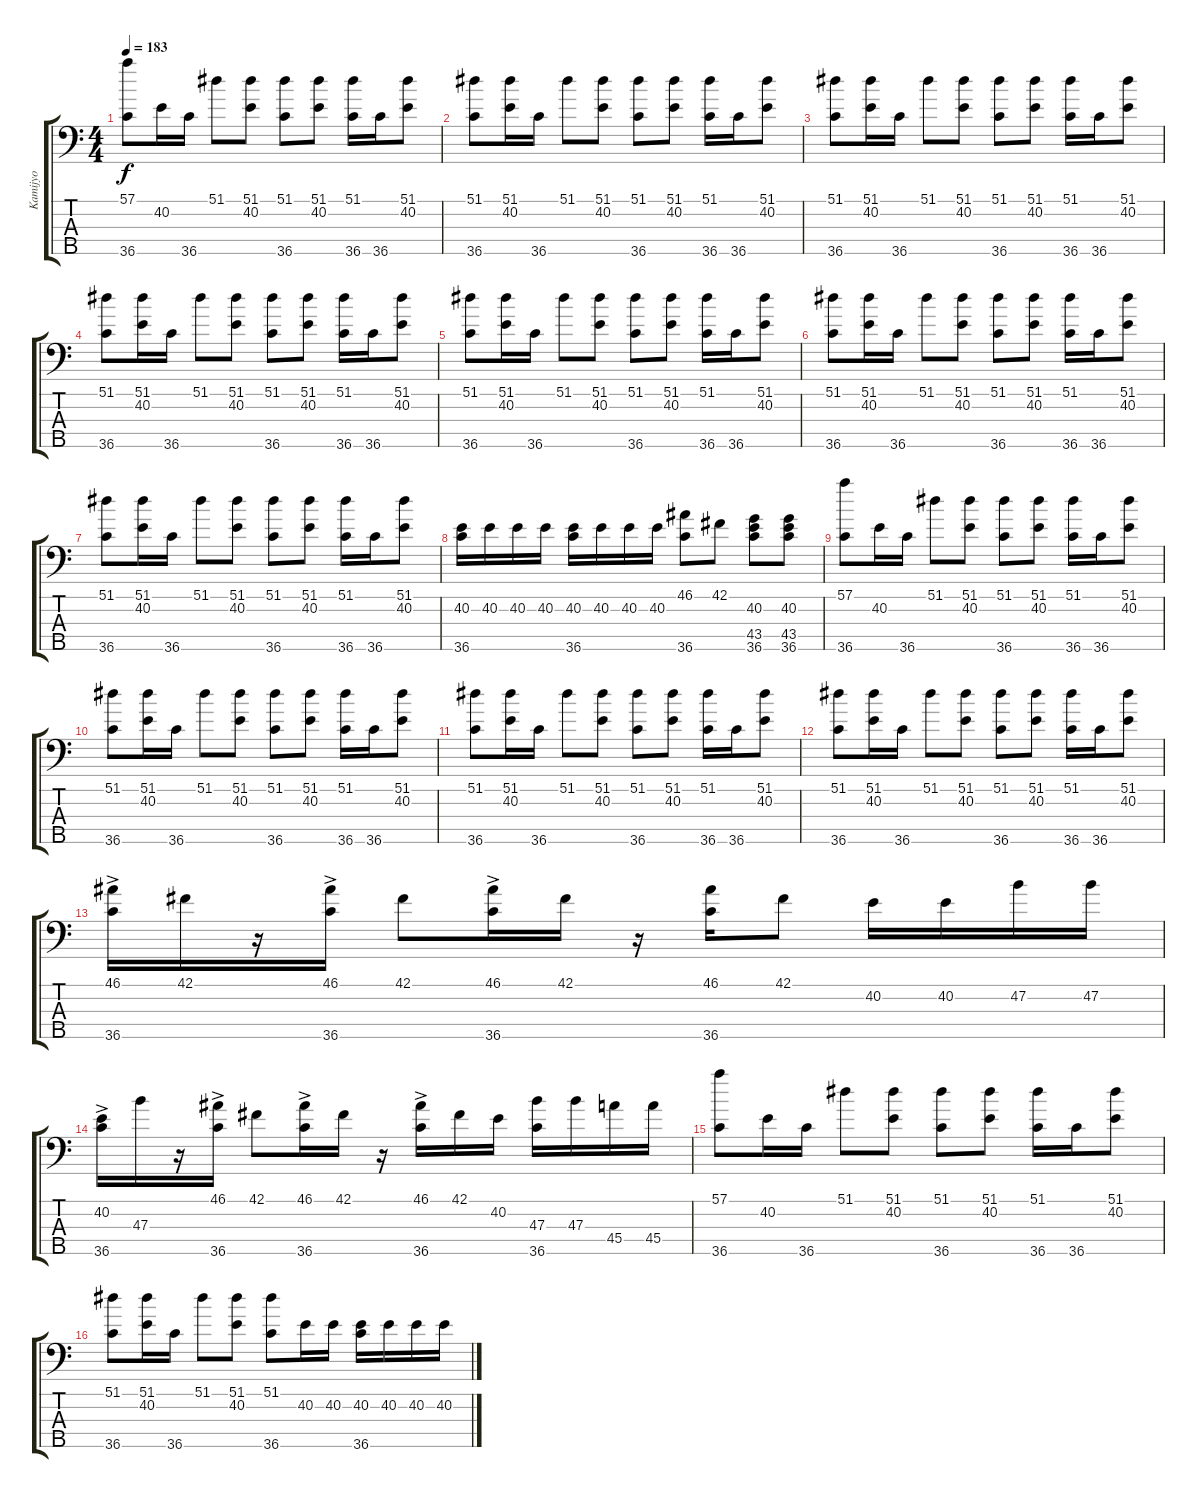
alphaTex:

\track ("Kamijyo" "Kamijyo") {instrument acousticgrandpiano}
\staff {score tabs}
\tuning (C-1 C-1 C-1 C-1 C-1) {hide}
\ts (4 4)
\tempo 183
\clef f4
\ks c
(57.1 36.5).8{dy f} 40.2.16 36.5.16 51.1.8 (51.1 40.2).8 (51.1 36.5).8 (51.1 40.2).8 (51.1 36.5).16 36.5.16 (51.1 40.2).8 |
(51.1 36.5).8 (51.1 40.2).16 36.5.16 51.1.8 (51.1 40.2).8 (51.1 36.5).8 (51.1 40.2).8 (51.1 36.5).16 36.5.16 (51.1 40.2).8 |
(51.1 36.5).8 (51.1 40.2).16 36.5.16 51.1.8 (51.1 40.2).8 (51.1 36.5).8 (51.1 40.2).8 (51.1 36.5).16 36.5.16 (51.1 40.2).8 |
(51.1 36.5).8 (51.1 40.2).16 36.5.16 51.1.8 (51.1 40.2).8 (51.1 36.5).8 (51.1 40.2).8 (51.1 36.5).16 36.5.16 (51.1 40.2).8 |
(51.1 36.5).8 (51.1 40.2).16 36.5.16 51.1.8 (51.1 40.2).8 (51.1 36.5).8 (51.1 40.2).8 (51.1 36.5).16 36.5.16 (51.1 40.2).8 |
(51.1 36.5).8 (51.1 40.2).16 36.5.16 51.1.8 (51.1 40.2).8 (51.1 36.5).8 (51.1 40.2).8 (51.1 36.5).16 36.5.16 (51.1 40.2).8 |
(51.1 36.5).8 (51.1 40.2).16 36.5.16 51.1.8 (51.1 40.2).8 (51.1 36.5).8 (51.1 40.2).8 (51.1 36.5).16 36.5.16 (51.1 40.2).8 |
(40.2 36.5).16 40.2.16 40.2.16 40.2.16 (40.2 36.5).16 40.2.16 40.2.16 40.2.16 (46.1 36.5).8 42.1.8 (40.2 43.4 36.5).8 (40.2 43.4 36.5).8 |
(57.1 36.5).8 40.2.16 36.5.16 51.1.8 (51.1 40.2).8 (51.1 36.5).8 (51.1 40.2).8 (51.1 36.5).16 36.5.16 (51.1 40.2).8 |
(51.1 36.5).8 (51.1 40.2).16 36.5.16 51.1.8 (51.1 40.2).8 (51.1 36.5).8 (51.1 40.2).8 (51.1 36.5).16 36.5.16 (51.1 40.2).8 |
(51.1 36.5).8 (51.1 40.2).16 36.5.16 51.1.8 (51.1 40.2).8 (51.1 36.5).8 (51.1 40.2).8 (51.1 36.5).16 36.5.16 (51.1 40.2).8 |
(51.1 36.5).8 (51.1 40.2).16 36.5.16 51.1.8 (51.1 40.2).8 (51.1 36.5).8 (51.1 40.2).8 (51.1 36.5).16 36.5.16 (51.1 40.2).8 |
(46.1{ac} 36.5).16 42.1.16 r.16 (46.1{ac} 36.5).16 42.1.8 (46.1{ac} 36.5).16 42.1.16 r.16 (46.1 36.5).16 42.1.8 40.2.16 40.2.16 47.2.16 47.2.16 |
(40.2{ac} 36.5).16 47.3.16 r.16 (46.1{ac} 36.5).16 42.1.8 (46.1{ac} 36.5).16 42.1.16 r.16 (46.1{ac} 36.5).16 42.1.16 40.2.16 (47.3 36.5).16 47.3.16 45.4.16 45.4.16 |
(57.1 36.5).8 40.2.16 36.5.16 51.1.8 (51.1 40.2).8 (51.1 36.5).8 (51.1 40.2).8 (51.1 36.5).16 36.5.16 (51.1 40.2).8 |
(51.1 36.5).8 (51.1 40.2).16 36.5.16 51.1.8 (51.1 40.2).8 (51.1 36.5).8 40.2.16 40.2.16 (40.2 36.5).16 40.2.16 40.2.16 40.2.16
